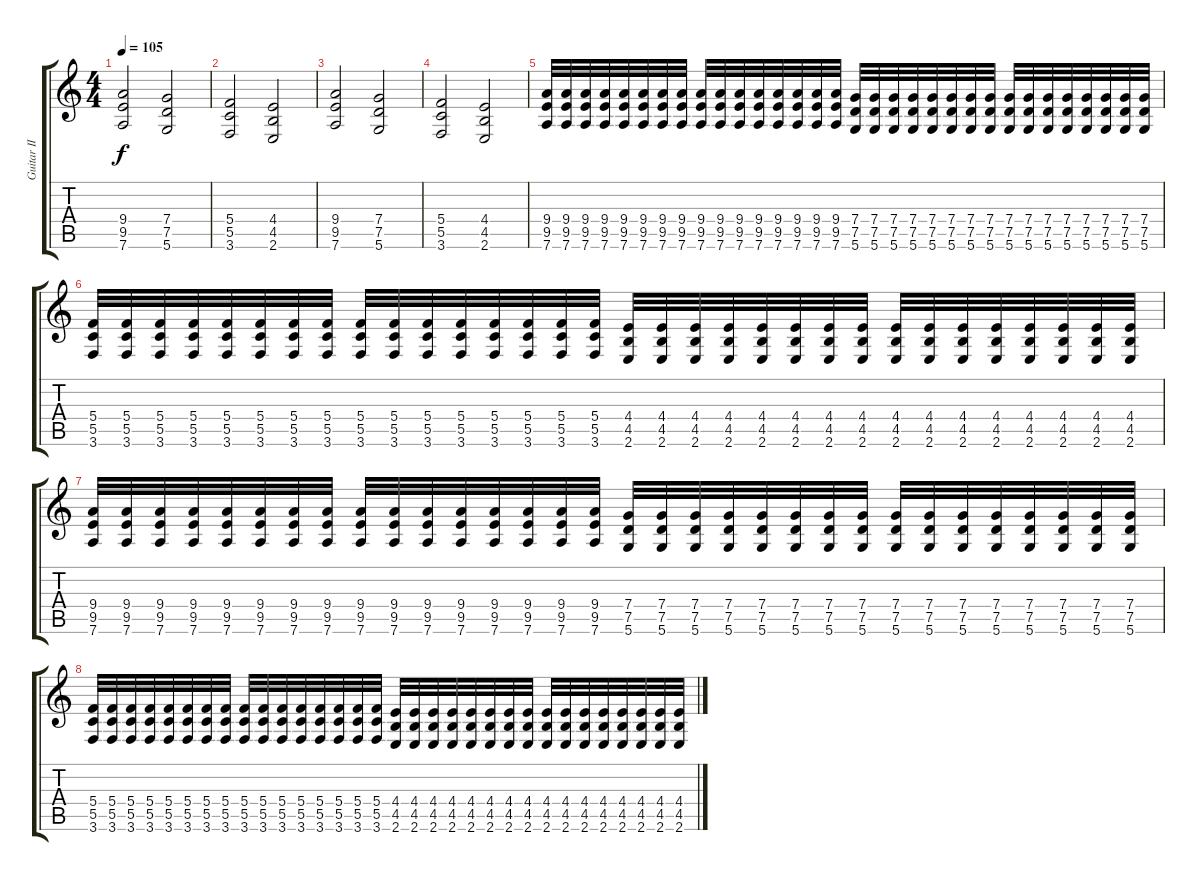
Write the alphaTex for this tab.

\track ("Guitar II" "Guitar II") {instrument distortionguitar}
\staff {score tabs}
\tuning (D4 A3 F3 C3 G2 D2) {hide}
\ts (4 4)
\tempo 105
\clef g2
\ks c
(9.4 9.5 7.6).2{dy f} (7.4 7.5 5.6).2 |
(5.4 5.5 3.6).2 (4.4 4.5 2.6).2 |
(9.4 9.5 7.6).2 (7.4 7.5 5.6).2 |
(5.4 5.5 3.6).2 (4.4 4.5 2.6).2 |
(9.4 9.5 7.6).32 (9.4 9.5 7.6).32 (9.4 9.5 7.6).32 (9.4 9.5 7.6).32 (9.4 9.5 7.6).32 (9.4 9.5 7.6).32 (9.4 9.5 7.6).32 (9.4 9.5 7.6).32 (9.4 9.5 7.6).32 (9.4 9.5 7.6).32 (9.4 9.5 7.6).32 (9.4 9.5 7.6).32 (9.4 9.5 7.6).32 (9.4 9.5 7.6).32 (9.4 9.5 7.6).32 (9.4 9.5 7.6).32 (7.4 7.5 5.6).32 (7.4 7.5 5.6).32 (7.4 7.5 5.6).32 (7.4 7.5 5.6).32 (7.4 7.5 5.6).32 (7.4 7.5 5.6).32 (7.4 7.5 5.6).32 (7.4 7.5 5.6).32 (7.4 7.5 5.6).32 (7.4 7.5 5.6).32 (7.4 7.5 5.6).32 (7.4 7.5 5.6).32 (7.4 7.5 5.6).32 (7.4 7.5 5.6).32 (7.4 7.5 5.6).32 (7.4 7.5 5.6).32 |
(5.4 5.5 3.6).32 (5.4 5.5 3.6).32 (5.4 5.5 3.6).32 (5.4 5.5 3.6).32 (5.4 5.5 3.6).32 (5.4 5.5 3.6).32 (5.4 5.5 3.6).32 (5.4 5.5 3.6).32 (5.4 5.5 3.6).32 (5.4 5.5 3.6).32 (5.4 5.5 3.6).32 (5.4 5.5 3.6).32 (5.4 5.5 3.6).32 (5.4 5.5 3.6).32 (5.4 5.5 3.6).32 (5.4 5.5 3.6).32 (4.4 4.5 2.6).32 (4.4 4.5 2.6).32 (4.4 4.5 2.6).32 (4.4 4.5 2.6).32 (4.4 4.5 2.6).32 (4.4 4.5 2.6).32 (4.4 4.5 2.6).32 (4.4 4.5 2.6).32 (4.4 4.5 2.6).32 (4.4 4.5 2.6).32 (4.4 4.5 2.6).32 (4.4 4.5 2.6).32 (4.4 4.5 2.6).32 (4.4 4.5 2.6).32 (4.4 4.5 2.6).32 (4.4 4.5 2.6).32 |
(9.4 9.5 7.6).32 (9.4 9.5 7.6).32 (9.4 9.5 7.6).32 (9.4 9.5 7.6).32 (9.4 9.5 7.6).32 (9.4 9.5 7.6).32 (9.4 9.5 7.6).32 (9.4 9.5 7.6).32 (9.4 9.5 7.6).32 (9.4 9.5 7.6).32 (9.4 9.5 7.6).32 (9.4 9.5 7.6).32 (9.4 9.5 7.6).32 (9.4 9.5 7.6).32 (9.4 9.5 7.6).32 (9.4 9.5 7.6).32 (7.4 7.5 5.6).32 (7.4 7.5 5.6).32 (7.4 7.5 5.6).32 (7.4 7.5 5.6).32 (7.4 7.5 5.6).32 (7.4 7.5 5.6).32 (7.4 7.5 5.6).32 (7.4 7.5 5.6).32 (7.4 7.5 5.6).32 (7.4 7.5 5.6).32 (7.4 7.5 5.6).32 (7.4 7.5 5.6).32 (7.4 7.5 5.6).32 (7.4 7.5 5.6).32 (7.4 7.5 5.6).32 (7.4 7.5 5.6).32 |
(5.4 5.5 3.6).32 (5.4 5.5 3.6).32 (5.4 5.5 3.6).32 (5.4 5.5 3.6).32 (5.4 5.5 3.6).32 (5.4 5.5 3.6).32 (5.4 5.5 3.6).32 (5.4 5.5 3.6).32 (5.4 5.5 3.6).32 (5.4 5.5 3.6).32 (5.4 5.5 3.6).32 (5.4 5.5 3.6).32 (5.4 5.5 3.6).32 (5.4 5.5 3.6).32 (5.4 5.5 3.6).32 (5.4 5.5 3.6).32 (4.4 4.5 2.6).32 (4.4 4.5 2.6).32 (4.4 4.5 2.6).32 (4.4 4.5 2.6).32 (4.4 4.5 2.6).32 (4.4 4.5 2.6).32 (4.4 4.5 2.6).32 (4.4 4.5 2.6).32 (4.4 4.5 2.6).32 (4.4 4.5 2.6).32 (4.4 4.5 2.6).32 (4.4 4.5 2.6).32 (4.4 4.5 2.6).32 (4.4 4.5 2.6).32 (4.4 4.5 2.6).32 (4.4 4.5 2.6).32
